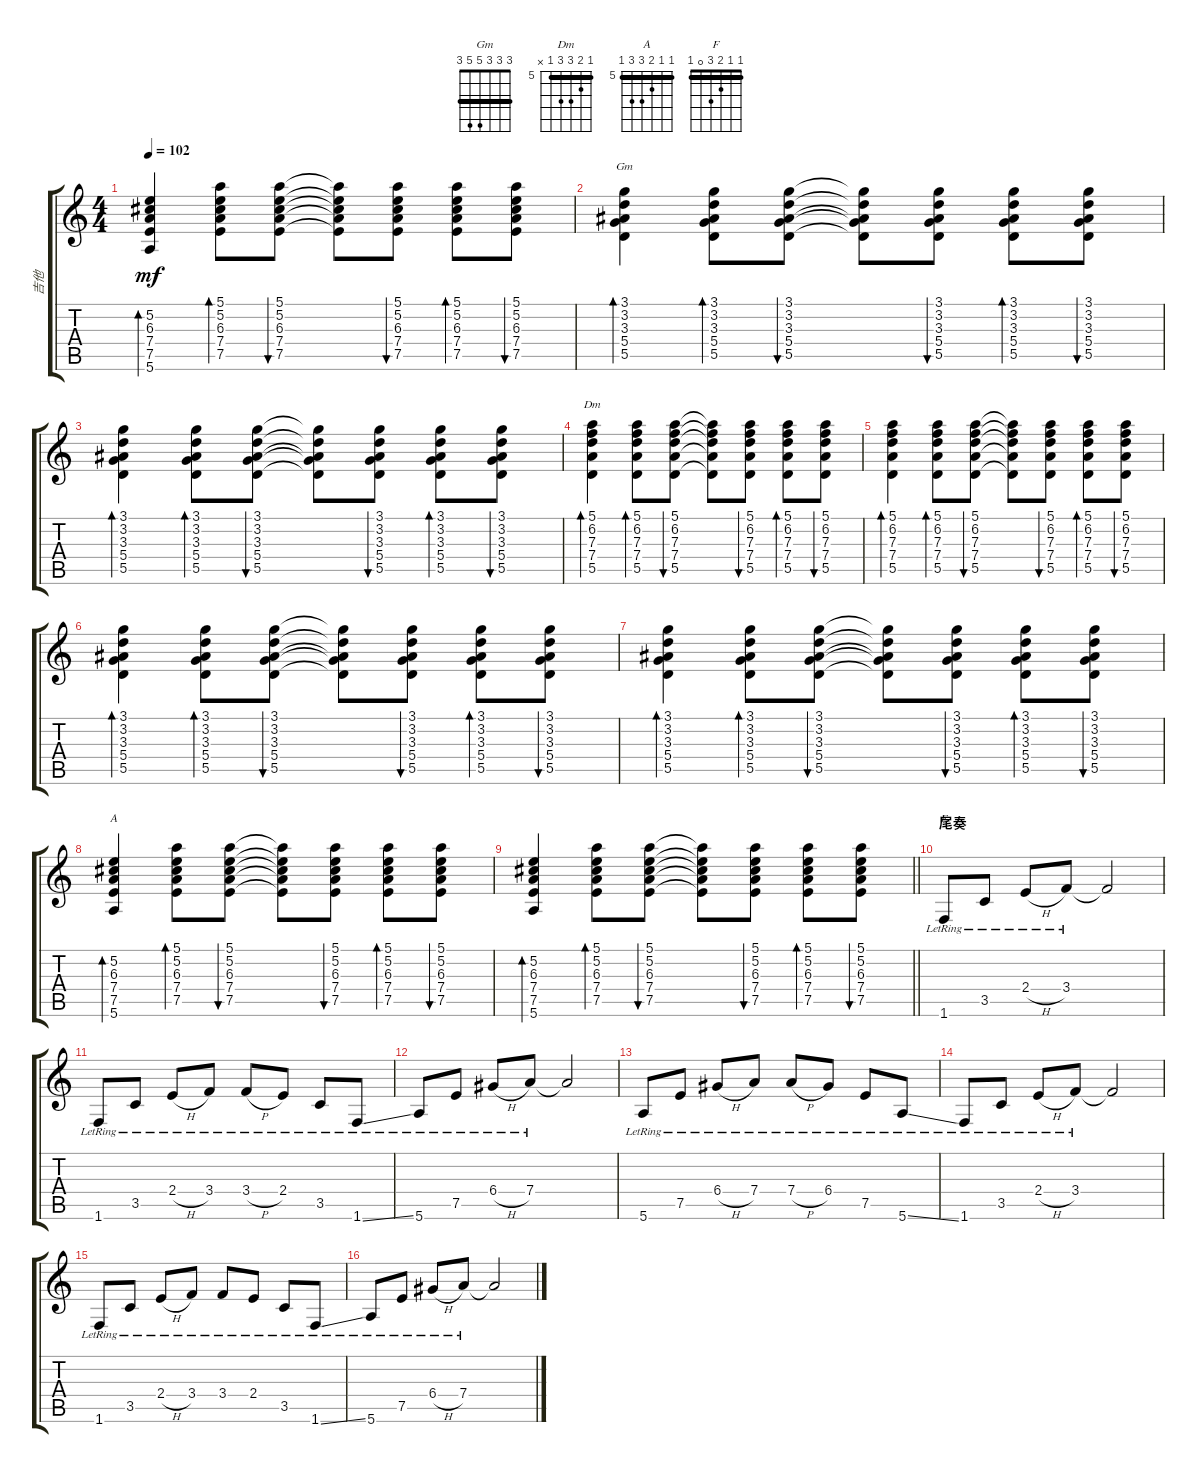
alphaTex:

\track ("吉他" "吉他") {instrument electricguitarclean}
\staff {score tabs}
\tuning (E4 B3 G3 D3 A2 E2) {hide}
\chord ("Gm" 3 3 3 5 5 3) {barre 3}
\chord ("Dm" 5 6 7 7 5 x) {firstfret 5 barre 5}
\chord ("A" 5 5 6 7 7 5) {firstfret 5 barre 5}
\chord ("F" 1 1 2 3 0 1) {barre 1}
\ts (4 4)
\tempo 102
\clef g2
\ks c
(5.2 6.3 7.4 7.5 5.6).4{bd 60 dy mf} (5.1 5.2 6.3 7.4 7.5).8{bd 60} (5.1 5.2 6.3 7.4 7.5).8{bu 60} (5.1{t} 5.2{t} 6.3{t} 7.4{t} 7.5{t}).8 (5.1 5.2 6.3 7.4 7.5).8{bu 60} (5.1 5.2 6.3 7.4 7.5).8{bd 60} (5.1 5.2 6.3 7.4 7.5).8{bu 60} |
(3.1 3.2 3.3 5.4 5.5).4{bd 60 ch "Gm" txt " "} (3.1 3.2 3.3 5.4 5.5).8{bd 60} (3.1 3.2 3.3 5.4 5.5).8{bu 60} (3.1{t} 3.2{t} 3.3{t} 5.4{t} 5.5{t}).8 (3.1 3.2 3.3 5.4 5.5).8{bu 60} (3.1 3.2 3.3 5.4 5.5).8{bd 60} (3.1 3.2 3.3 5.4 5.5).8{bu 60} |
(3.1 3.2 3.3 5.4 5.5).4{bd 60} (3.1 3.2 3.3 5.4 5.5).8{bd 60} (3.1 3.2 3.3 5.4 5.5).8{bu 60} (3.1{t} 3.2{t} 3.3{t} 5.4{t} 5.5{t}).8 (3.1 3.2 3.3 5.4 5.5).8{bu 60} (3.1 3.2 3.3 5.4 5.5).8{bd 60} (3.1 3.2 3.3 5.4 5.5).8{bu 60} |
(5.1 6.2 7.3 7.4 5.5).4{bd 60 ch "Dm"} (5.1 6.2 7.3 7.4 5.5).8{bd 60} (5.1 6.2 7.3 7.4 5.5).8{bu 60} (5.1{t} 6.2{t} 7.3{t} 7.4{t} 5.5{t}).8 (5.1 6.2 7.3 7.4 5.5).8{bu 60} (5.1 6.2 7.3 7.4 5.5).8{bd 60} (5.1 6.2 7.3 7.4 5.5).8{bu 60} |
(5.1 6.2 7.3 7.4 5.5).4{bd 60} (5.1 6.2 7.3 7.4 5.5).8{bd 60} (5.1 6.2 7.3 7.4 5.5).8{bu 60} (5.1{t} 6.2{t} 7.3{t} 7.4{t} 5.5{t}).8 (5.1 6.2 7.3 7.4 5.5).8{bu 60} (5.1 6.2 7.3 7.4 5.5).8{bd 60} (5.1 6.2 7.3 7.4 5.5).8{bu 60} |
(3.1 3.2 3.3 5.4 5.5).4{bd 60} (3.1 3.2 3.3 5.4 5.5).8{bd 60} (3.1 3.2 3.3 5.4 5.5).8{bu 60} (3.1{t} 3.2{t} 3.3{t} 5.4{t} 5.5{t}).8 (3.1 3.2 3.3 5.4 5.5).8{bu 60} (3.1 3.2 3.3 5.4 5.5).8{bd 60} (3.1 3.2 3.3 5.4 5.5).8{bu 60} |
(3.1 3.2 3.3 5.4 5.5).4{bd 60} (3.1 3.2 3.3 5.4 5.5).8{bd 60} (3.1 3.2 3.3 5.4 5.5).8{bu 60} (3.1{t} 3.2{t} 3.3{t} 5.4{t} 5.5{t}).8 (3.1 3.2 3.3 5.4 5.5).8{bu 60} (3.1 3.2 3.3 5.4 5.5).8{bd 60} (3.1 3.2 3.3 5.4 5.5).8{bu 60} |
(5.2 6.3 7.4 7.5 5.6).4{bd 60 ch "A"} (5.1 5.2 6.3 7.4 7.5).8{bd 60} (5.1 5.2 6.3 7.4 7.5).8{bu 60} (5.1{t} 5.2{t} 6.3{t} 7.4{t} 7.5{t}).8 (5.1 5.2 6.3 7.4 7.5).8{bu 60} (5.1 5.2 6.3 7.4 7.5).8{bd 60} (5.1 5.2 6.3 7.4 7.5).8{bu 60} |
\barLineRight lightlight
(5.2 6.3 7.4 7.5 5.6).4{bd 60} (5.1 5.2 6.3 7.4 7.5).8{bd 60} (5.1 5.2 6.3 7.4 7.5).8{bu 60} (5.1{t} 5.2{t} 6.3{t} 7.4{t} 7.5{t}).8 (5.1 5.2 6.3 7.4 7.5).8{bu 60} (5.1 5.2 6.3 7.4 7.5).8{bd 60} (5.1 5.2 6.3 7.4 7.5).8{bu 60} |
\section ("" "尾奏")
1.6{lr}.8{ch "F"} 3.5{lr}.8 2.4{h lr}.8 3.4{lr}.8 3.4{t}.2 |
1.6{lr}.8 3.5{lr}.8 2.4{h lr}.8 3.4{lr}.8 3.4{h lr}.8 2.4{lr}.8 3.5{lr}.8 1.6{ss lr}.8 |
5.6{lr}.8 7.5{lr}.8 6.4{h lr}.8 7.4{lr}.8 7.4{t}.2 |
5.6{lr}.8 7.5{lr}.8 6.4{h lr}.8 7.4{lr}.8 7.4{h lr}.8 6.4{lr}.8 7.5{lr}.8 5.6{ss lr}.8 |
1.6{lr}.8 3.5{lr}.8 2.4{h lr}.8 3.4{lr}.8 3.4{t}.2 |
1.6{lr}.8 3.5{lr}.8 2.4{h lr}.8 3.4{lr}.8 3.4{lr}.8 2.4{lr}.8 3.5{lr}.8 1.6{ss lr}.8 |
5.6{lr}.8 7.5{lr}.8 6.4{h lr}.8 7.4{lr}.8 7.4{t}.2
